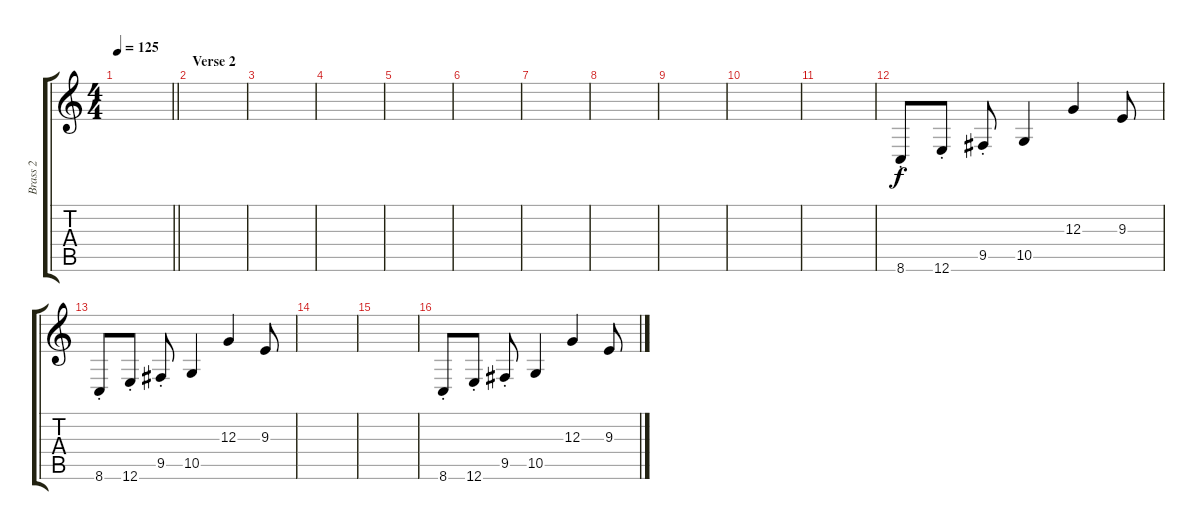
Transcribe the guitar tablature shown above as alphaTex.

\track ("Brass 2" "Brass 2") {instrument trumpet}
\staff {score tabs}
\tuning (E4 B3 G3 D3 A2 E2) {hide}
\ts (4 4)
\tempo 125
\clef g2
\barLineRight lightlight
\ks c
|
\section ("" "Verse 2")
|
|
|
|
|
|
|
|
|
|
8.6{st}.8 12.6{st}.8 9.5{st}.8 10.5.4 12.3.4 9.3.8 |
8.6{st}.8 12.6{st}.8 9.5{st}.8 10.5.4 12.3.4 9.3.8 |
|
|
8.6{st}.8 12.6{st}.8 9.5{st}.8 10.5.4 12.3.4 9.3.8
